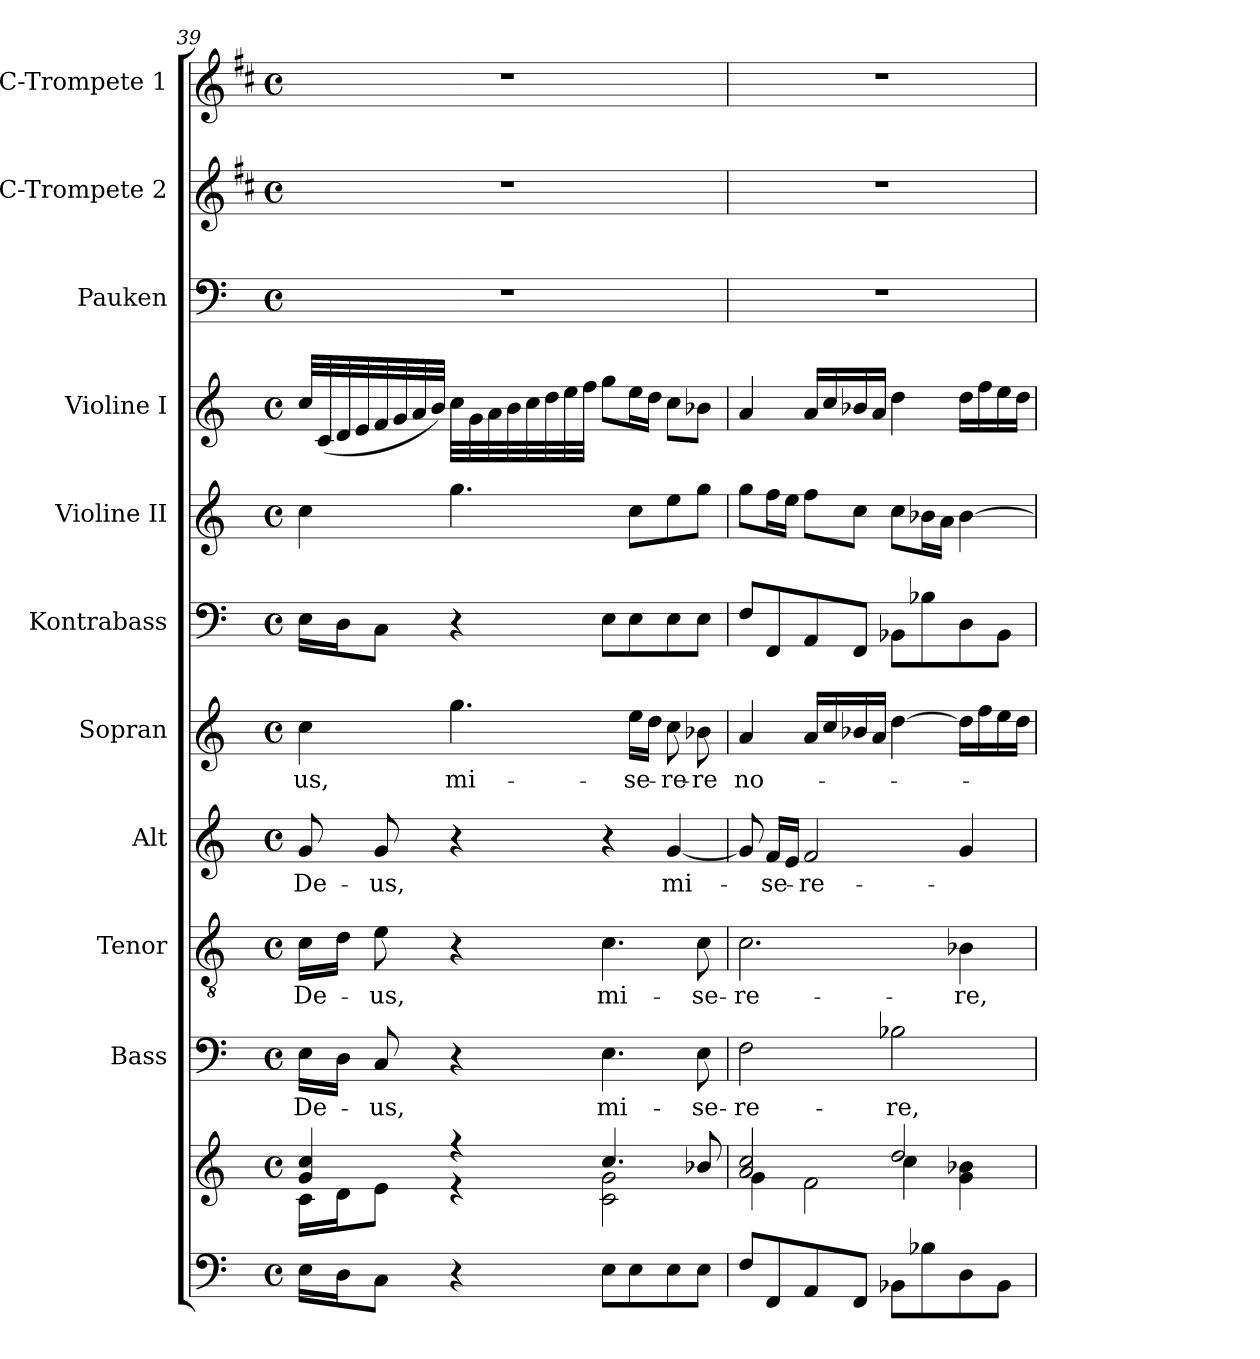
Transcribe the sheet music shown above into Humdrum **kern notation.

**kern	**kern	**kern	**text	**kern	**text	**kern	**text	**kern	**text	**kern	**kern	**kern	**kern	**kern	**kern
*part11	*part11	*part10	*part10	*part9	*part9	*part8	*part8	*part7	*part7	*part6	*part5	*part4	*part3	*part2	*part1
*staff12	*staff11	*staff10	*staff10	*staff9	*staff9	*staff8	*staff8	*staff7	*staff7	*staff6	*staff5	*staff4	*staff3	*staff2	*staff1
*	*	*I"Bass	*	*I"Tenor	*	*I"Alt	*	*I"Sopran	*	*I"Kontrabass	*I"Violine II	*I"Violine I	*I"Pauken	*I"C-Trompete 2	*I"C-Trompete 1
*	*	*I'B.	*	*I'T.	*	*I'A.	*	*I'S.	*	*I'Kb.	*I'Vl. II	*I'Vl. I	*I'Pk.	*I'C Trp. 2	*I'C Trp. 1
!!LO:PB:g=z
*clefF4	*clefG2	*clefF4	*	*clefGv2	*	*clefG2	*	*clefG2	*	*clefF4	*clefG2	*clefG2	*clefF4	*clefG2	*clefG2
*	*	*	*	*	*	*	*	*	*	*ITrd7c12	*	*	*	*ITrd1c2	*ITrd1c2
*k[]	*k[]	*k[]	*	*k[]	*	*k[]	*	*k[]	*	*k[]	*k[]	*k[]	*k[]	*k[]	*k[]
*C:	*C:	*C:	*	*C:	*	*C:	*	*C:	*	*C:	*C:	*C:	*C:	*C:	*C:
*M4/4	*M4/4	*M4/4	*	*M4/4	*	*M4/4	*	*M4/4	*	*M4/4	*M4/4	*M4/4	*M4/4	*M4/4	*M4/4
*met(c)	*met(c)	*met(c)	*	*met(c)	*	*met(c)	*	*met(c)	*	*met(c)	*met(c)	*met(c)	*met(c)	*met(c)	*met(c)
=39	=39	=39	=39	=39	=39	=39	=39	=39	=39	=39	=39	=39	=39	=39	=39
*	*^	*	*	*	*	*	*	*	*	*	*	*	*	*	*
!	!	!	!	!LO:LY:b	!	!LO:LY:b	!	!LO:LY:b	!	!LO:LY:b	!	!	!	!	!	!
16E\LL	4g/ 4cc/	16c\LL	16E\LL	De-	16c\LL	De-	8g/	De-	4cc\	-us,	16EE\LL	4cc\	32cc/LLL	1r	1r	1r
.	.	.	.	.	.	.	.	.	.	.	.	.	(<32c/	.	.	.
16D\J	.	16d\J	16D\JJ	.	16d\JJ	.	.	.	.	.	16DD\J	.	32d/	.	.	.
.	.	.	.	.	.	.	.	.	.	.	.	.	32e/	.	.	.
!	!	!	!	!LO:LY:b	!	!LO:LY:b	!	!LO:LY:b	!	!	!	!	!	!	!	!
8C\J	.	8e\J	8C/	-us,	8e\	-us,	8g/	-us,	.	.	8CC\J	.	32f/	.	.	.
.	.	.	.	.	.	.	.	.	.	.	.	.	32g/	.	.	.
.	.	.	.	.	.	.	.	.	.	.	.	.	32a/	.	.	.
.	.	.	.	.	.	.	.	.	.	.	.	.	32b/JJJ)	.	.	.
!	!	!	!	!	!	!	!	!	!	!LO:LY:b	!	!	!	!	!	!
4r	4r	4r	4r	.	4r	.	4r	.	4.gg\	mi-	4r	4.gg\	32cc\LLL	.	.	.
.	.	.	.	.	.	.	.	.	.	.	.	.	32g\	.	.	.
.	.	.	.	.	.	.	.	.	.	.	.	.	32a\	.	.	.
.	.	.	.	.	.	.	.	.	.	.	.	.	32b\	.	.	.
.	.	.	.	.	.	.	.	.	.	.	.	.	32cc\	.	.	.
.	.	.	.	.	.	.	.	.	.	.	.	.	32dd\	.	.	.
.	.	.	.	.	.	.	.	.	.	.	.	.	32ee\	.	.	.
.	.	.	.	.	.	.	.	.	.	.	.	.	32ff\JJJ	.	.	.
!	!	!	!	!LO:LY:b	!	!LO:LY:b	!	!	!	!	!	!	!	!	!	!
8E\L	4.cc/	2c\ 2g\	4.E\	mi-	4.c\	mi-	4r	.	.	.	8EE\L	.	8gg\L	.	.	.
!	!	!	!	!	!	!	!	!	!	!LO:LY:b	!	!	!	!	!	!
8E\	.	.	.	.	.	.	.	.	16ee\LL	-se-	8EE\	8cc\L	16ee\L	.	.	.
.	.	.	.	.	.	.	.	.	16dd\JJ	.	.	.	16dd\JJ	.	.	.
!	!	!	!	!	!	!	!	!LO:LY:b	!	!LO:LY:b	!	!	!	!	!	!
8E\	.	.	.	.	.	.	[4g/	mi-	8cc\	-re-	8EE\	8ee\	8cc\L	.	.	.
!	!	!	!	!LO:LY:b	!	!LO:LY:b	!	!	!	!LO:LY:b	!	!	!	!	!	!
8E\J	8b-X/	.	8E\	-se-	8c\	-se-	.	.	8b-X\	-re	8EE\J	8gg\J	8b-X\J	.	.	.
=40	=40	=40	=40	=40	=40	=40	=40	=40	=40	=40	=40	=40	=40	=40	=40	=40
*	*	*^	*	*	*	*	*	*	*	*	*	*	*	*	*	*
!	!	!	!	!	!LO:LY:b	!	!LO:LY:b	!	!	!	!LO:LY:b	!	!	!	!	!	!
8F/L	2a/ 2cc/	4g\	2ryy	2F\	-re-	2.c\	-re-	8g/]	.	4a/	no-	8FF/L	8gg\L	4a/	1r	1r	1r
!	!	!	!	!	!	!	!	!	!LO:LY:b	!	!	!	!	!	!	!	!
8FF/	.	.	.	.	.	.	.	16f/LL	-se-	.	.	8FFF/	16ff\L	.	.	.	.
.	.	.	.	.	.	.	.	16e/JJ	.	.	.	.	16ee\JJ	.	.	.	.
!	!	!	!	!	!	!	!	!	!LO:LY:b	!	!	!	!	!	!	!	!
8AA/	.	2f\	.	.	.	.	.	2f/	-re-	16a/LL	.	8AAA/	8ff\L	16a/LL	.	.	.
.	.	.	.	.	.	.	.	.	.	16cc/	.	.	.	16cc/	.	.	.
8FF/J	.	.	.	.	.	.	.	.	.	16b-X/	.	8FFF/J	8cc\J	16b-X/	.	.	.
.	.	.	.	.	.	.	.	.	.	16a/JJ	.	.	.	16a/JJ	.	.	.
!	!	!	!	!	!LO:LY:b	!	!	!	!	!	!	!	!	!	!	!	!
8BB-X\L	2dd/	.	4cc\	2B-X\	-re,	.	.	.	.	[4dd\	.	8BBB-X\L	8cc\L	4dd\	.	.	.
8B-X\	.	.	.	.	.	.	.	.	.	.	.	8BB-X\	16b-X\L	.	.	.	.
.	.	.	.	.	.	.	.	.	.	.	.	.	16a\JJ	.	.	.	.
!	!	!	!	!	!	!	!LO:LY:b	!	!	!	!	!	!	!	!	!	!
8D\	.	4g\ 4b-X\	4ryy	.	.	4B-X\	-re,	4g/	.	16dd\LL]	.	8DD\	[4b-\	16dd\LL	.	.	.
.	.	.	.	.	.	.	.	.	.	16ff\	.	.	.	16ff\	.	.	.
8BB-\J	.	.	.	.	.	.	.	.	.	16ee\	.	8BBB-\J	.	16ee\	.	.	.
.	.	.	.	.	.	.	.	.	.	16dd\JJ	.	.	.	16dd\JJ	.	.	.
*	*v	*v	*v	*	*	*	*	*	*	*	*	*	*	*	*	*	*
=	=	=	=	=	=	=	=	=	=	=	=	=	=	=	=
*-	*-	*-	*-	*-	*-	*-	*-	*-	*-	*-	*-	*-	*-	*-	*-
